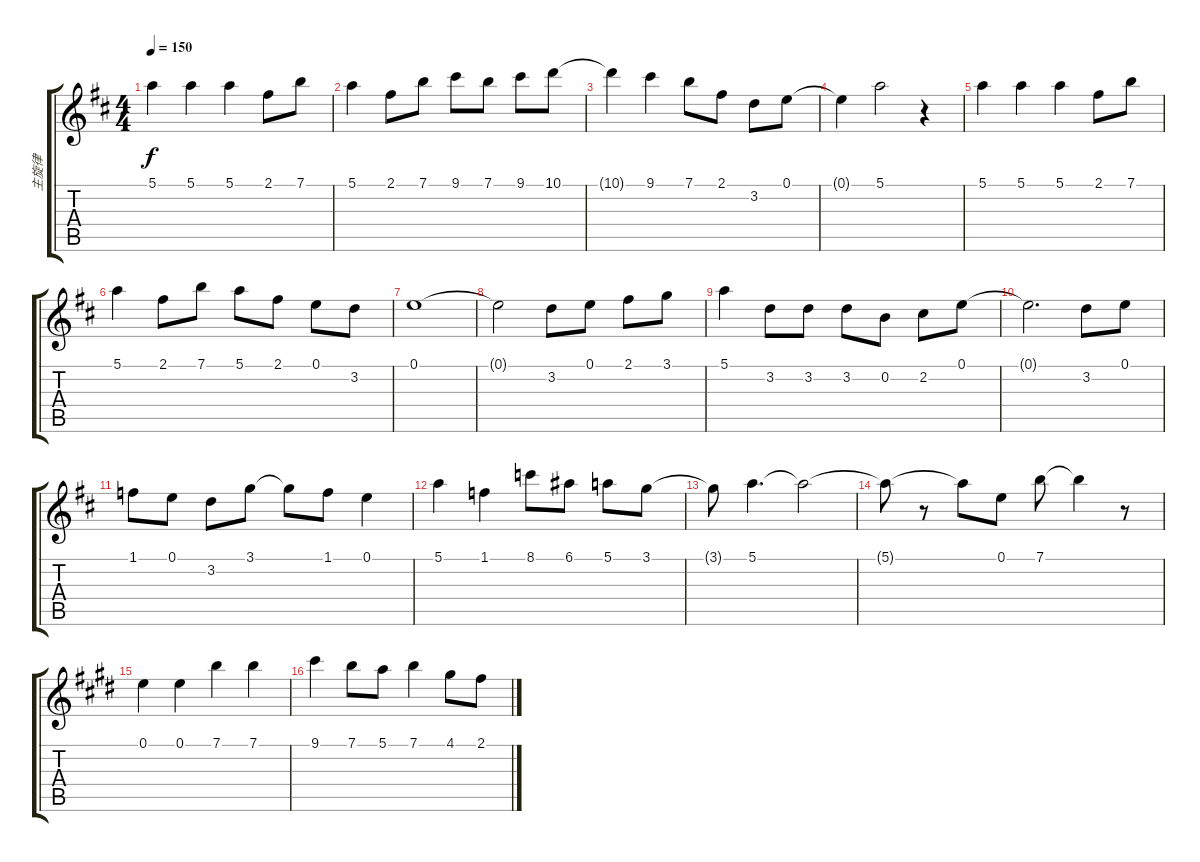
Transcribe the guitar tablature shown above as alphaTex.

\track ("主旋律" "主旋律") {instrument distortionguitar}
\staff {score tabs}
\tuning (E4 B3 G3 D3 A2 E2) {hide}
\ts (4 4)
\tempo 150
\clef g2
\ks d
5.1.4{dy f} 5.1.4 5.1.4 2.1.8 7.1.8 |
5.1.4 2.1.8 7.1.8 9.1.8 7.1.8 9.1.8 10.1.8 |
10.1{t}.4 9.1.4 7.1.8 2.1.8 3.2.8 0.1.8 |
0.1{t}.4 5.1.2 r.4 |
5.1.4 5.1.4 5.1.4 2.1.8 7.1.8 |
5.1.4 2.1.8 7.1.8 5.1.8 2.1.8 0.1.8 3.2.8 |
0.1.1 |
0.1{t}.2 3.2.8 0.1.8 2.1.8 3.1.8 |
5.1.4 3.2.8 3.2.8 3.2.8 0.2.8 2.2.8 0.1.8 |
0.1{t}.2{d} 3.2.8 0.1.8 |
1.1.8 0.1.8 3.2.8 3.1.8 3.1{t}.8 1.1.8 0.1.4 |
5.1.4 1.1.4 8.1.8 6.1.8 5.1.8 3.1.8 |
3.1{t}.8 5.1.4{d} 5.1{t}.2 |
5.1{t}.8 r.8 5.1{t}.8 0.1.8 7.1.8 7.1{t}.4 r.8 |
\ks e
0.1.4 0.1.4 7.1.4 7.1.4 |
9.1.4 7.1.8 5.1.8 7.1.4 4.1.8 2.1.8
